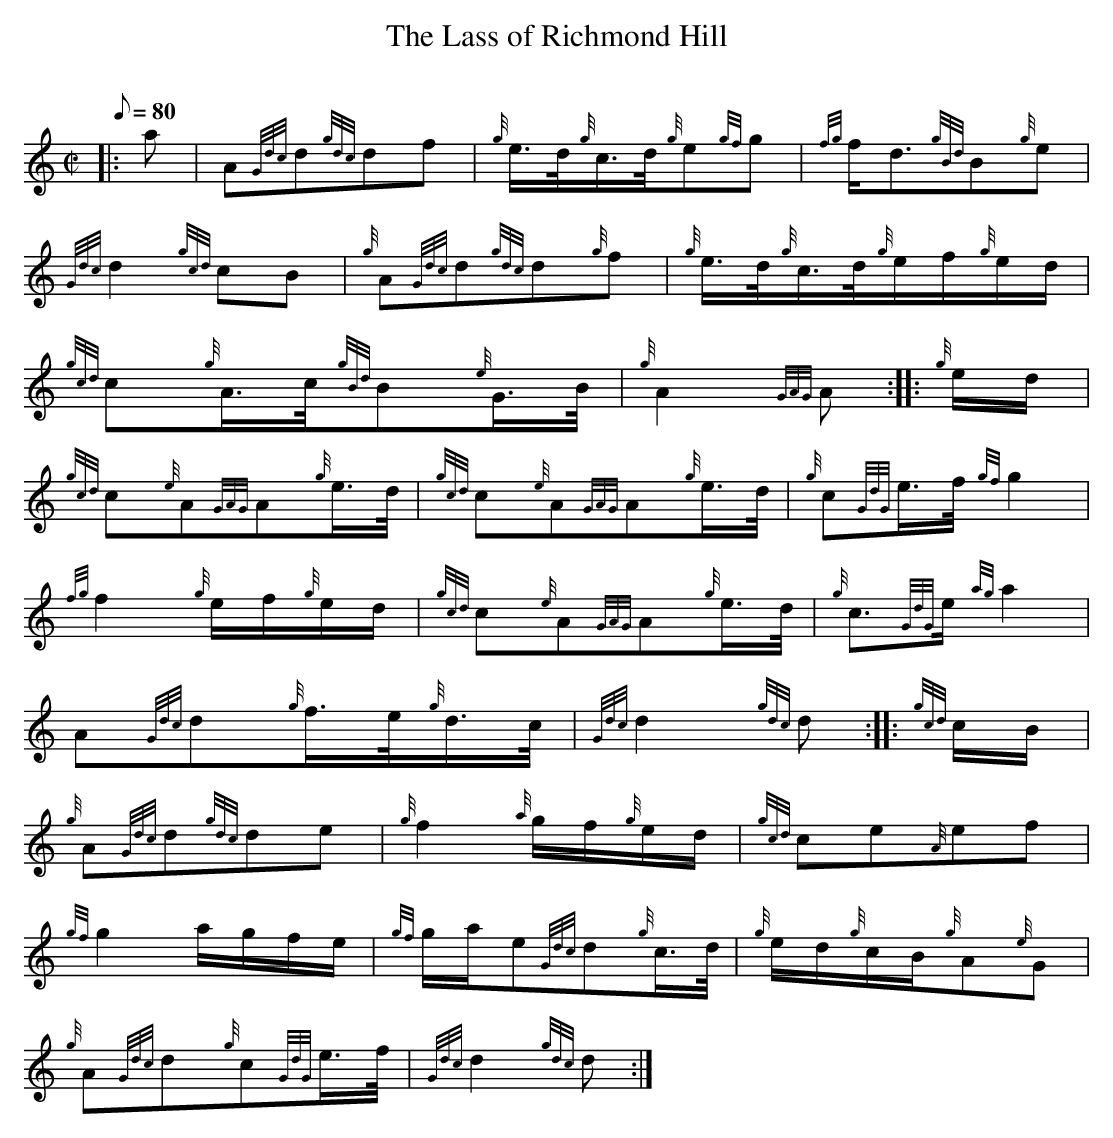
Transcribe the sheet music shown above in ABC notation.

X:1
T:The Lass of Richmond Hill
M:C|
L:1/8
Q:80
C:
K:HP
|: a | \
A{Gdc}d{gdc}df | \
{g}e3/4d/4{g}c3/4d/4{g}e{gf}g | \
{fg}f/2d3/2{gBd}B{g}e |
{Gdc}d2{gcd}cB | \
{g}A{Gdc}d{gdc}d{g}f | \
{g}e3/4d/4{g}c3/4d/4{g}e/2f/2{g}e/2d/2 |
{gcd}c{g}A3/4c/4{gBd}B{e}G3/4B/4 | \
{g}A2{GAG}A :: \
{g}e/2d/2 |
{gcd}c{e}A{GAG}A{g}e3/4d/4 | \
{gcd}c{e}A{GAG}A{g}e3/4d/4 | \
{g}c{GdG}e3/4f/4{gf}g2 |
{fg}f2{g}e/2f/2{g}e/2d/2 | \
{gcd}c{e}A{GAG}A{g}e3/4d/4 | \
{g}c3/2{GdG}e/2{ag}a2 |
A{Gdc}d{g}f3/4e/4{g}d3/4c/4 | \
{Gdc}d2{gdc}d :: \
{gcd}c/2B/2 |
{g}A{Gdc}d{gdc}de | \
{g}f2{a}g/2f/2{g}e/2d/2 | \
{gcd}ce{A}ef |
{gf}g2a/2g/2f/2e/2 | \
{gf}g/2a/2e{Gdc}d{g}c3/4d/4 | \
{g}e/2d/2{g}c/2B/2{g}A{e}G |
{g}A{Gdc}d{g}c{GdG}e3/4f/4 | \
{Gdc}d2{gdc}d :|
